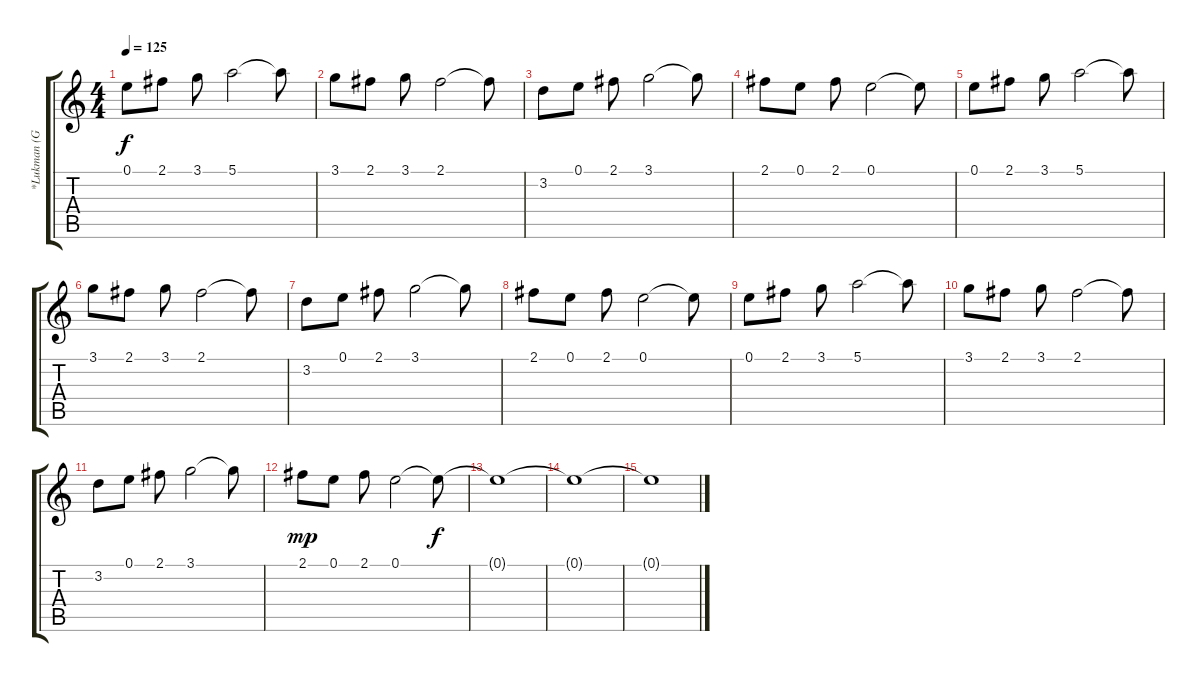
\track ("*Lukman (Guitar)" "*Lukman (G") {instrument acousticguitarsteel}
\staff {score tabs}
\tuning (E4 B3 G3 D3 A2 E2) {hide}
\ts (4 4)
\tempo 125
\clef g2
\ks c
0.1.8{dy f} 2.1.8 3.1.8 5.1.2 5.1{t}.8 |
3.1.8 2.1.8 3.1.8 2.1.2 2.1{t}.8 |
3.2.8 0.1.8 2.1.8 3.1.2 3.1{t}.8 |
2.1.8 0.1.8 2.1.8 0.1.2 0.1{t}.8 |
0.1.8 2.1.8 3.1.8 5.1.2 5.1{t}.8 |
3.1.8 2.1.8 3.1.8 2.1.2 2.1{t}.8 |
3.2.8 0.1.8 2.1.8 3.1.2 3.1{t}.8 |
2.1.8 0.1.8 2.1.8 0.1.2 0.1{t}.8 |
0.1.8 2.1.8 3.1.8 5.1.2 5.1{t}.8 |
3.1.8 2.1.8 3.1.8 2.1.2 2.1{t}.8 |
3.2.8 0.1.8 2.1.8 3.1.2 3.1{t}.8 |
2.1.8{dy mp} 0.1.8 2.1.8 0.1.2 0.1{t}.8{dy f} |
0.1{t}.1 |
0.1{t}.1 |
0.1{t}.1
